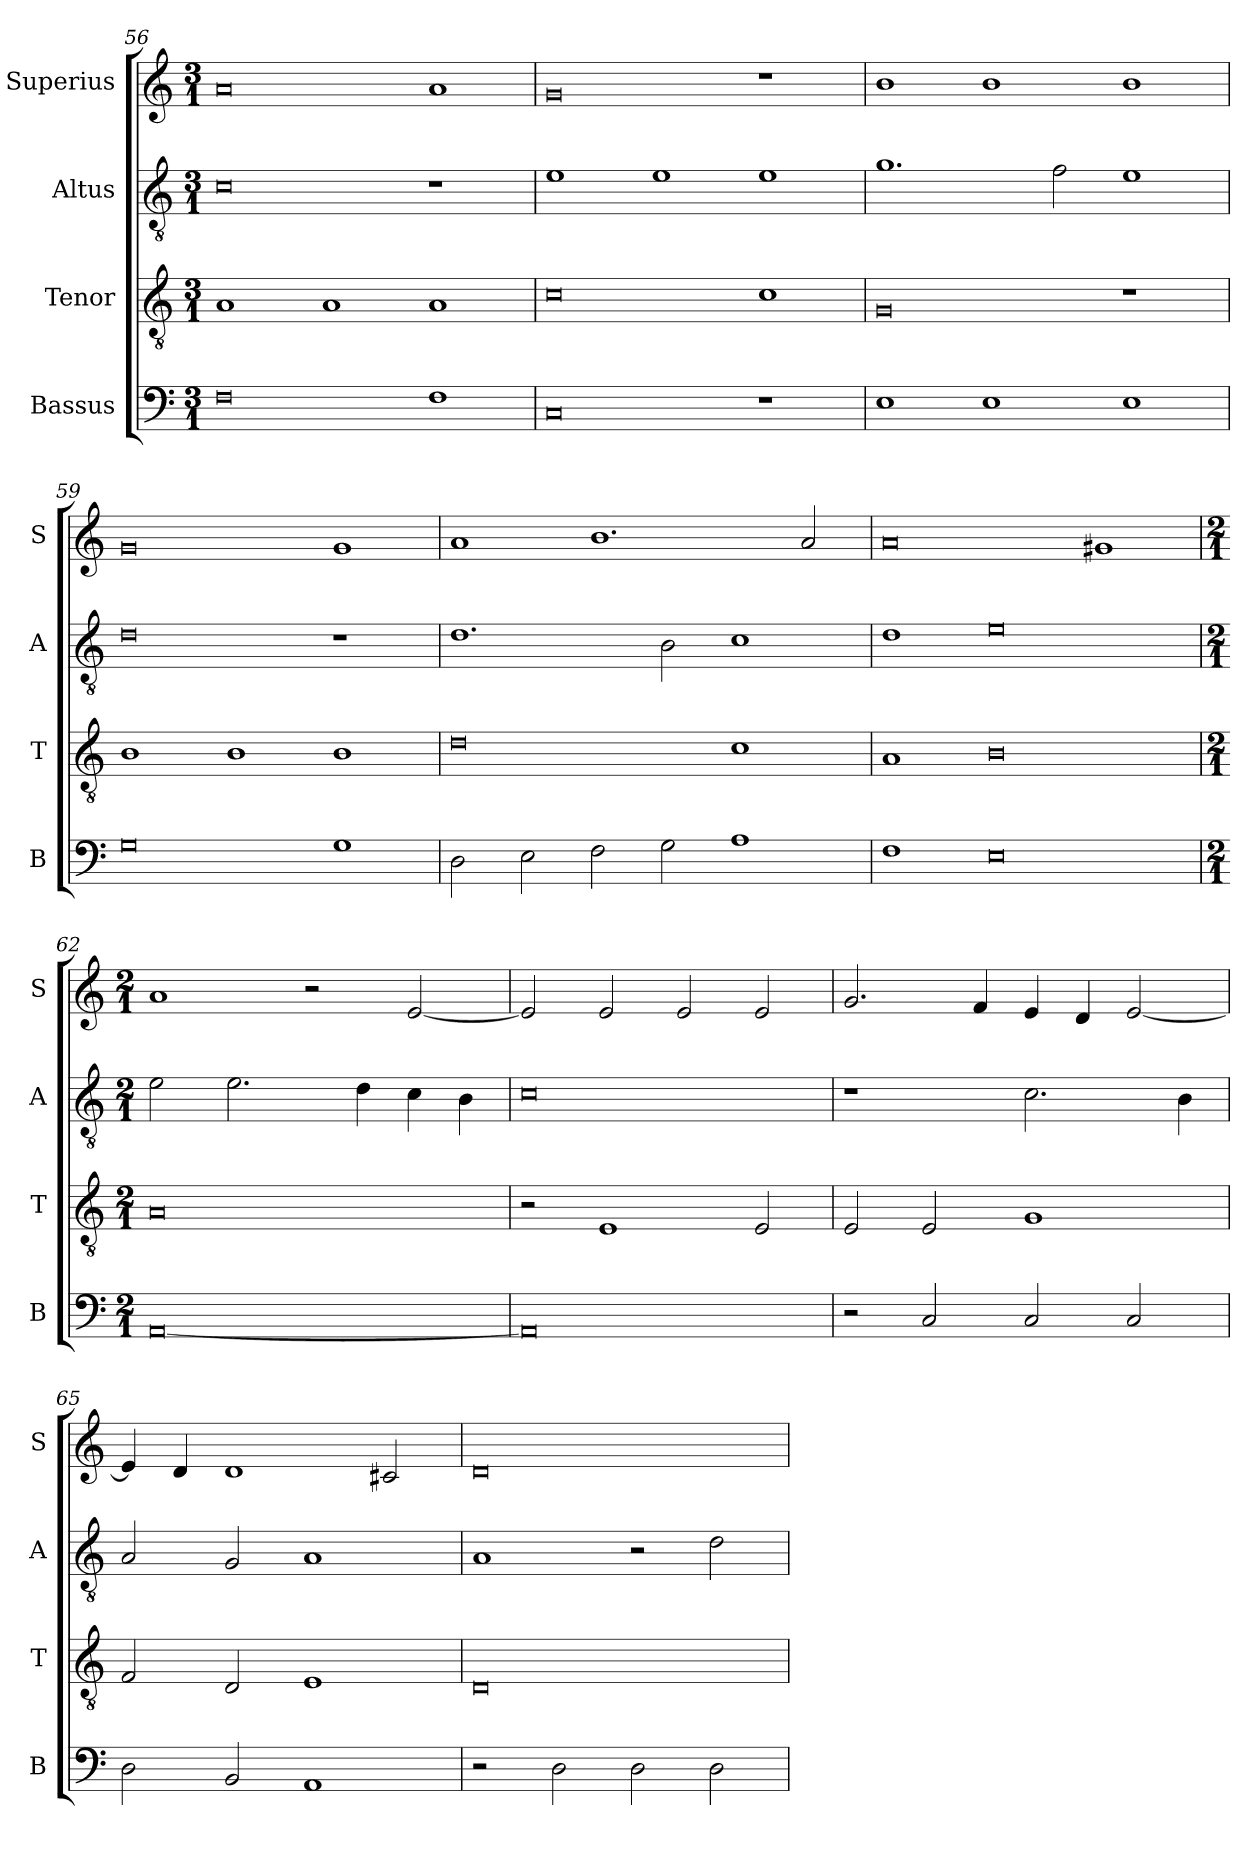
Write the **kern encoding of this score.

**kern	**kern	**kern	**kern
*part4	*part3	*part2	*part1
*staff4	*staff3	*staff2	*staff1
*I"Bassus	*I"Tenor	*I"Altus	*I"Superius
*I'B	*I'T	*I'A	*I'S
*clefF4	*clefGv2	*clefGv2	*clefG2
*k[]	*k[]	*k[]	*k[]
*M3/1	*M3/1	*M3/1	*M3/1
=56	=56	=56	=56
0F	1A	0c	0a
.	1A	.	.
1F	1A	1r	1a
=57	=57	=57	=57
0C	0c	1e	0g
.	.	1e	.
1r	1c	1e	1r
=58	=58	=58	=58
1E	0G	1.g	1b
1E	.	.	1b
.	.	2f\	.
1E	1r	1e	1b
=59	=59	=59	=59
0G	1B	0d	0g
.	1B	.	.
1G	1B	1r	1g
=60	=60	=60	=60
2D\	0d	1.d	1a
2E\	.	.	.
2F\	.	.	1.b
2G\	.	2B\	.
1A	1c	1c	.
.	.	.	2a/
=61	=61	=61	=61
1F	1A	1d	0a
0E	0B	0e	.
.	.	.	1g#X
=62	=62	=62	=62
*M2/1	*M2/1	*M2/1	*M2/1
[0AA	0A	2e\	1a
.	.	2.e\	.
.	.	.	2r
.	.	4d\	.
.	.	4c\	[2e/
.	.	4B\	.
=63	=63	=63	=63
0AA]	2r	0c	2e/]
.	1E	.	2e/
.	.	.	2e/
.	2E/	.	2e/
=64	=64	=64	=64
2r	2E/	1r	2.g/
2C/	2E/	.	.
.	.	.	4f/
2C/	1G	2.c\	4e/
.	.	.	4d/
2C/	.	.	[2e/
.	.	4B\	.
=65	=65	=65	=65
2D\	2F/	2A/	4e/]
.	.	.	4d/
2BB/	2D/	2G/	1d
1AA	1E	1A	.
.	.	.	2c#X/
=66	=66	=66	=66
2r	0D	1A	0d
2D\	.	.	.
2D\	.	2r	.
2D\	.	2d\	.
=	=	=	=
*-	*-	*-	*-
